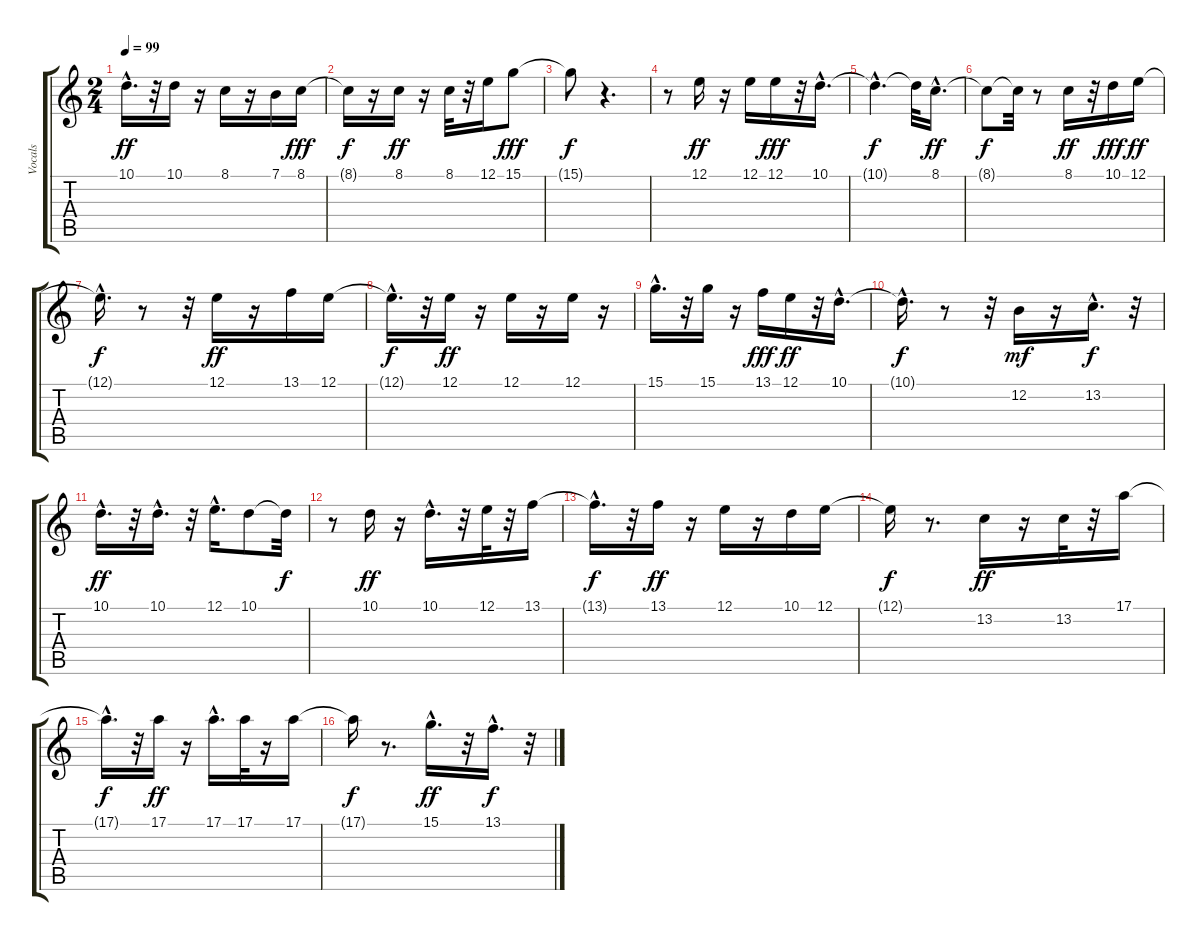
\track ("Vocals" "Vocals") {instrument harmonica}
\staff {score tabs}
\tuning (E4 B3 G3 D3 A2 E2) {hide}
\ts (2 4)
\tempo 99
\clef g2
\ks c
10.1{hac}.16{d dy ff} r.32 10.1.16 r.16 8.1.16 r.16 7.1.16 8.1.16{dy fff} |
8.1{t}.16{dy f} r.16 8.1.16{dy ff} r.16 8.1.32 r.32 12.1.16 15.1.8{dy fff} |
15.1{t}.8{dy f} r.4{d} |
r.8 12.1.16{dy ff} r.16 12.1.16 12.1.16{dy fff} r.32 10.1{hac}.16{d} |
10.1{hac t}.4{d dy f} 10.1{t}.32 8.1{hac}.16{d dy ff} |
8.1{t}.8{dy f} 8.1{t}.32 r.8 8.1.16{dy ff} r.32 10.1.16{dy fff} 12.1.16{dy ff} |
12.1{hac t}.16{d dy f} r.8 r.32 12.1.16{dy ff} r.16 13.1.16 12.1.16 |
12.1{hac t}.16{d dy f} r.32 12.1.16{dy ff} r.16 12.1.16 r.16 12.1.16 r.16 |
15.1{hac}.16{d} r.32 15.1.16 r.16 13.1.16{dy fff} 12.1.16{dy ff} r.32 10.1{hac}.16{d} |
10.1{hac t}.16{d dy f} r.8 r.32 12.2.16{dy mf} r.16 13.2{hac}.16{d dy f} r.32 |
10.1{hac}.16{d dy ff} r.32 10.1{hac}.16{d} r.32 12.1{hac}.16{d} 10.1.8 10.1{t}.32{dy f} |
r.8 10.1.16{dy ff} r.16 10.1{hac}.16{d} r.32 12.1.32 r.32 13.1.16 |
13.1{hac t}.16{d dy f} r.32 13.1.16{dy ff} r.16 12.1.16 r.16 10.1.16 12.1.16 |
12.1{t}.16{dy f} r.8{d} 13.2.16{dy ff} r.16 13.2.32 r.32 17.1.16 |
17.1{hac t}.16{d dy f} r.32 17.1.16{dy ff} r.16 17.1{hac}.16{d} 17.1.32 r.16 17.1.16 |
17.1{t}.16{dy f} r.8{d} 15.1{hac}.16{d dy ff} r.32 13.1{hac}.16{d dy f} r.32
